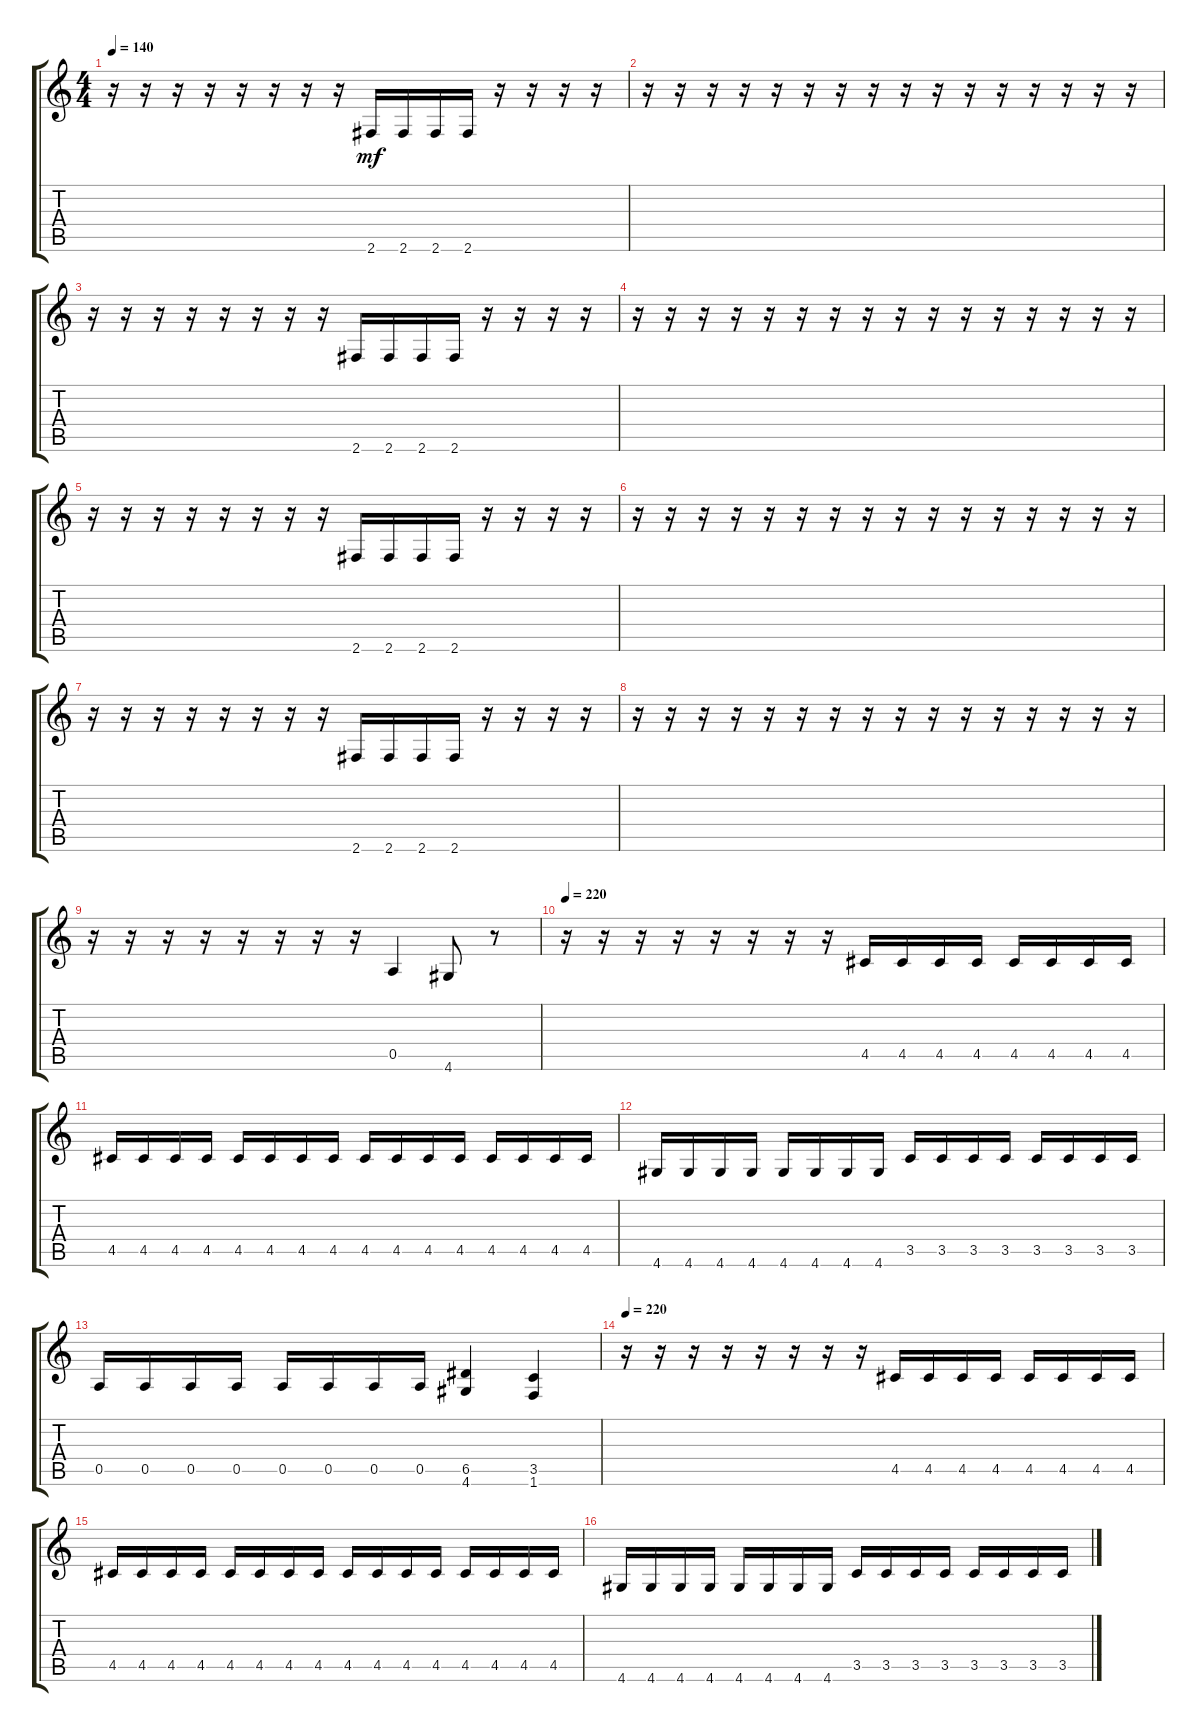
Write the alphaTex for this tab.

\track "" {instrument distortionguitar}
\staff {score tabs}
\tuning (E4 B3 G3 D3 A2 E2) {hide}
\ts (4 4)
\tempo 140
\clef g2
\ks c
r.16{dy mf} r.16 r.16 r.16 r.16 r.16 r.16 r.16 2.6.16 2.6.16 2.6.16 2.6.16 r.16 r.16 r.16 r.16 |
r.16 r.16 r.16 r.16 r.16 r.16 r.16 r.16 r.16 r.16 r.16 r.16 r.16 r.16 r.16 r.16 |
r.16 r.16 r.16 r.16 r.16 r.16 r.16 r.16 2.6.16 2.6.16 2.6.16 2.6.16 r.16 r.16 r.16 r.16 |
r.16 r.16 r.16 r.16 r.16 r.16 r.16 r.16 r.16 r.16 r.16 r.16 r.16 r.16 r.16 r.16 |
r.16 r.16 r.16 r.16 r.16 r.16 r.16 r.16 2.6.16 2.6.16 2.6.16 2.6.16 r.16 r.16 r.16 r.16 |
r.16 r.16 r.16 r.16 r.16 r.16 r.16 r.16 r.16 r.16 r.16 r.16 r.16 r.16 r.16 r.16 |
r.16 r.16 r.16 r.16 r.16 r.16 r.16 r.16 2.6.16 2.6.16 2.6.16 2.6.16 r.16 r.16 r.16 r.16 |
r.16 r.16 r.16 r.16 r.16 r.16 r.16 r.16 r.16 r.16 r.16 r.16 r.16 r.16 r.16 r.16 |
r.16 r.16 r.16 r.16 r.16 r.16 r.16 r.16 0.5.4 4.6.8 r.8 |
\tempo 220
r.16 r.16 r.16 r.16 r.16 r.16 r.16 r.16 4.5.16 4.5.16 4.5.16 4.5.16 4.5.16 4.5.16 4.5.16 4.5.16 |
4.5.16 4.5.16 4.5.16 4.5.16 4.5.16 4.5.16 4.5.16 4.5.16 4.5.16 4.5.16 4.5.16 4.5.16 4.5.16 4.5.16 4.5.16 4.5.16 |
4.6.16 4.6.16 4.6.16 4.6.16 4.6.16 4.6.16 4.6.16 4.6.16 3.5.16 3.5.16 3.5.16 3.5.16 3.5.16 3.5.16 3.5.16 3.5.16 |
0.5.16 0.5.16 0.5.16 0.5.16 0.5.16 0.5.16 0.5.16 0.5.16 (6.5 4.6).4 (3.5 1.6).4 |
\tempo 220
r.16 r.16 r.16 r.16 r.16 r.16 r.16 r.16 4.5.16 4.5.16 4.5.16 4.5.16 4.5.16 4.5.16 4.5.16 4.5.16 |
4.5.16 4.5.16 4.5.16 4.5.16 4.5.16 4.5.16 4.5.16 4.5.16 4.5.16 4.5.16 4.5.16 4.5.16 4.5.16 4.5.16 4.5.16 4.5.16 |
4.6.16 4.6.16 4.6.16 4.6.16 4.6.16 4.6.16 4.6.16 4.6.16 3.5.16 3.5.16 3.5.16 3.5.16 3.5.16 3.5.16 3.5.16 3.5.16
